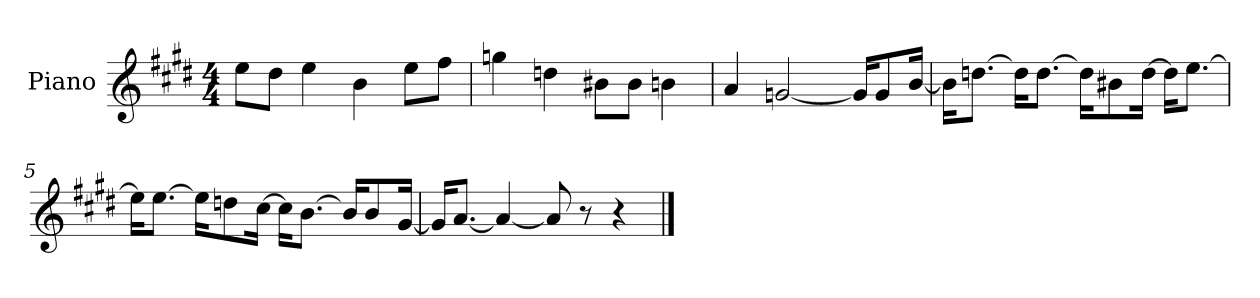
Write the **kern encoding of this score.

**kern
*part1
*staff1
*I"Piano
*I'P-no
*clefG2
*k[f#c#g#d#]
*M4/4
*MM90
=1
8ee\L
8dd#\J
4ee\
4b\
8ee\L
8ff#\J
=2
4ggn\
4ddn\
8b#X\L
8b#\J
4bn\
=3
4a/
[2gn/
16g/KL]
8g/
[16b/Jk
=4
16b\KL]
[8.ddn\J
16dd\KL]
[8.dd\J
16dd\KL]
8b#X\
[16dd\Jk
16dd\KL]
[8.ee\J
!!LO:LB:g=z
=5
16ee\KL]
[8.ee\J
16ee\KL]
8ddn\
[16cc#\Jk
16cc#\KL]
[8.b\J
16b/KL]
8b/
[16g#/Jk
=6
16g#/KL]
[8.a/J
4a/_
8a/]
8r
4r
==
*-
